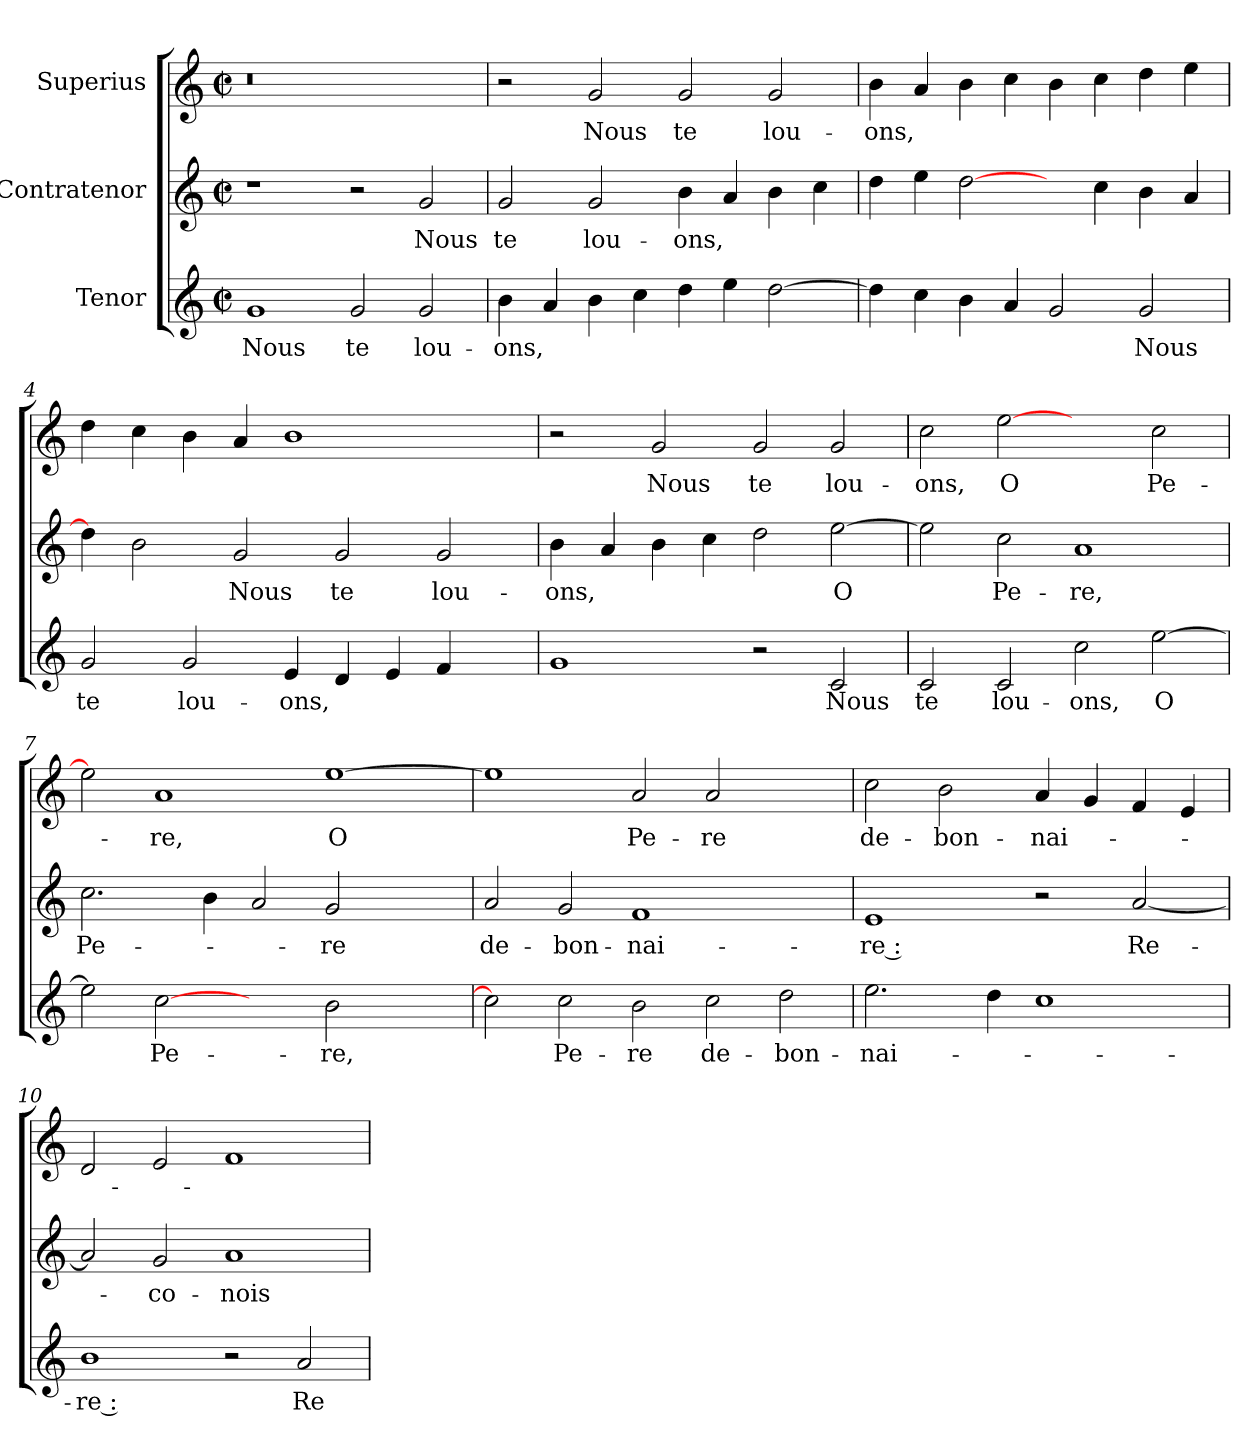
**kern	**text	**kern	**text	**kern	**text
*part3	*part3	*part2	*part2	*part1	*part1
*staff3	*staff3	*staff2	*staff2	*staff1	*staff1
*I"Tenor	*	*I"Contratenor	*	*I"Superius	*
*clefG2	*	*clefG2	*	*clefG2	*
*k[]	*	*k[]	*	*k[]	*
*C:	*	*C:	*	*C:	*
*M2/2	*	*M2/2	*	*M2/2	*
*met(c|)	*	*met(c|)	*	*met(c|)	*
=1	=1	=1	=1	=1	=1
!	!	!	!	!LO:N:vis=0	!
1g/	Nous	1r	.	1r	.
2g/	te	2r	.	1ryy	.
2g/	lou-	2g/	Nous	.	.
=2	=2	=2	=2	=2	=2
4b\	-ons,	2g/	te	2r	.
4a/	.	.	.	.	.
4b\	.	2g/	lou-	2g/	Nous
4cc\	.	.	.	.	.
4dd\	.	4b\	-ons,	2g/	te
4ee\	.	4a/	.	.	.
[2dd\	.	4b\	.	2g/	lou-
.	.	4cc\	.	.	.
=3	=3	=3	=3	=3	=3
4dd\]	.	4dd\	.	4b\	-ons,
4cc\	.	4ee\	.	4a/	.
4b\	.	[2dd\	.	4b\	.
4a/	.	.	.	4cc\	.
2g/	.	4ryy	.	4b\	.
.	.	4cc\	.	4cc\	.
2g/	Nous	4b\	.	4dd\	.
.	.	4a/	.	4ee\	.
=4	=4	=4	=4	=4	=4
2g/	te	4dd\]	.	4dd\	.
.	.	2b\	.	4cc\	.
2g/	lou-	.	.	4b\	.
.	.	2g/	Nous	4a/	.
4e/	-ons,	.	.	1b\	.
4d/	.	2g/	te	.	.
4e/	.	.	.	.	.
4f/	.	2g/	lou-	.	.
4ryy	.	.	.	4ryy	.
!!LO:LB:g=z
=5	=5	=5	=5	=5	=5
1g/	.	4b\	-ons,	2r	.
.	.	4a/	.	.	.
.	.	4b\	.	2g/	Nous
.	.	4cc\	.	.	.
2r	.	2dd\	.	2g/	te
2c/	Nous	[2ee\	O	2g/	lou-
=6	=6	=6	=6	=6	=6
2c/	te	2ee\]	.	2cc\	-ons,
2c/	lou-	2cc\	Pe-	[2ee\	O
2cc\	-ons,	1a/	-re,	2ryy	.
[2ee\	O	.	.	2cc\	Pe-
=7	=7	=7	=7	=7	=7
2ee\]	.	2.cc\	Pe-	2ee\]	.
[2cc\	Pe-	.	.	1a/	-re,
.	.	4b\	.	.	.
2ryy	.	2a/	.	.	.
2b\	-re,	2g/	-re	[1ee\	O
2ryy	.	2ryy	.	.	.
=8	=8	=8	=8	=8	=8
2cc\]	.	2a/	de-	1ee\]	.
2cc\	Pe-	2g/	-bon-	.	.
2b\	-re	1f/	-nai-	2a/	Pe-
2cc\	de-	.	.	2a/	-re
2dd\	-bon-	2ryy	.	2ryy	.
=9	=9	=9	=9	=9	=9
2.ee\	-nai-	1e/	-re :	2cc\	de-
.	.	.	.	2b\	-bon-
4dd\	.	.	.	.	.
1cc\	.	2r	.	4a/	-nai-
.	.	.	.	4g/	.
.	.	[2a/	Re-	4f/	.
.	.	.	.	4e/	.
!!LO:LB:g=z
=10	=10	=10	=10	=10	=10
1b\	-re :	2a/]	.	2d/	.
.	.	2g/	-co-	2e/	.
2r	.	1a/	-nois-	1f/	.
2a/	Re-	.	.	.	.
=	=	=	=	=	=
*-	*-	*-	*-	*-	*-
